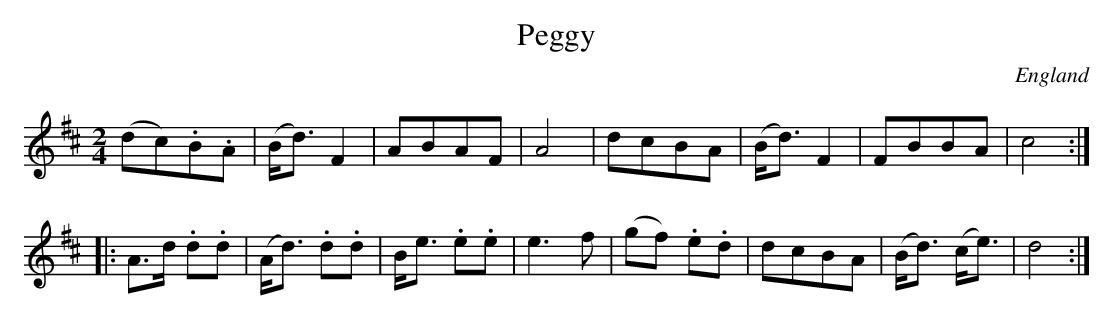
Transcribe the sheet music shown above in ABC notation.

X:1
T:Peggy
L:1/8
M:2/4
O:England
K:D major
(dc).B.A  | (B<d) F2   | ABAF     | A4  | dcBA      | (B<d) F2 | FBBA        | c4 ::
A>d .d.d  | (A<d) .d.d | B<e .e.e | e3f | (gf) .e.d | dcBA     | (B<d) (c<e) | d4 :|
